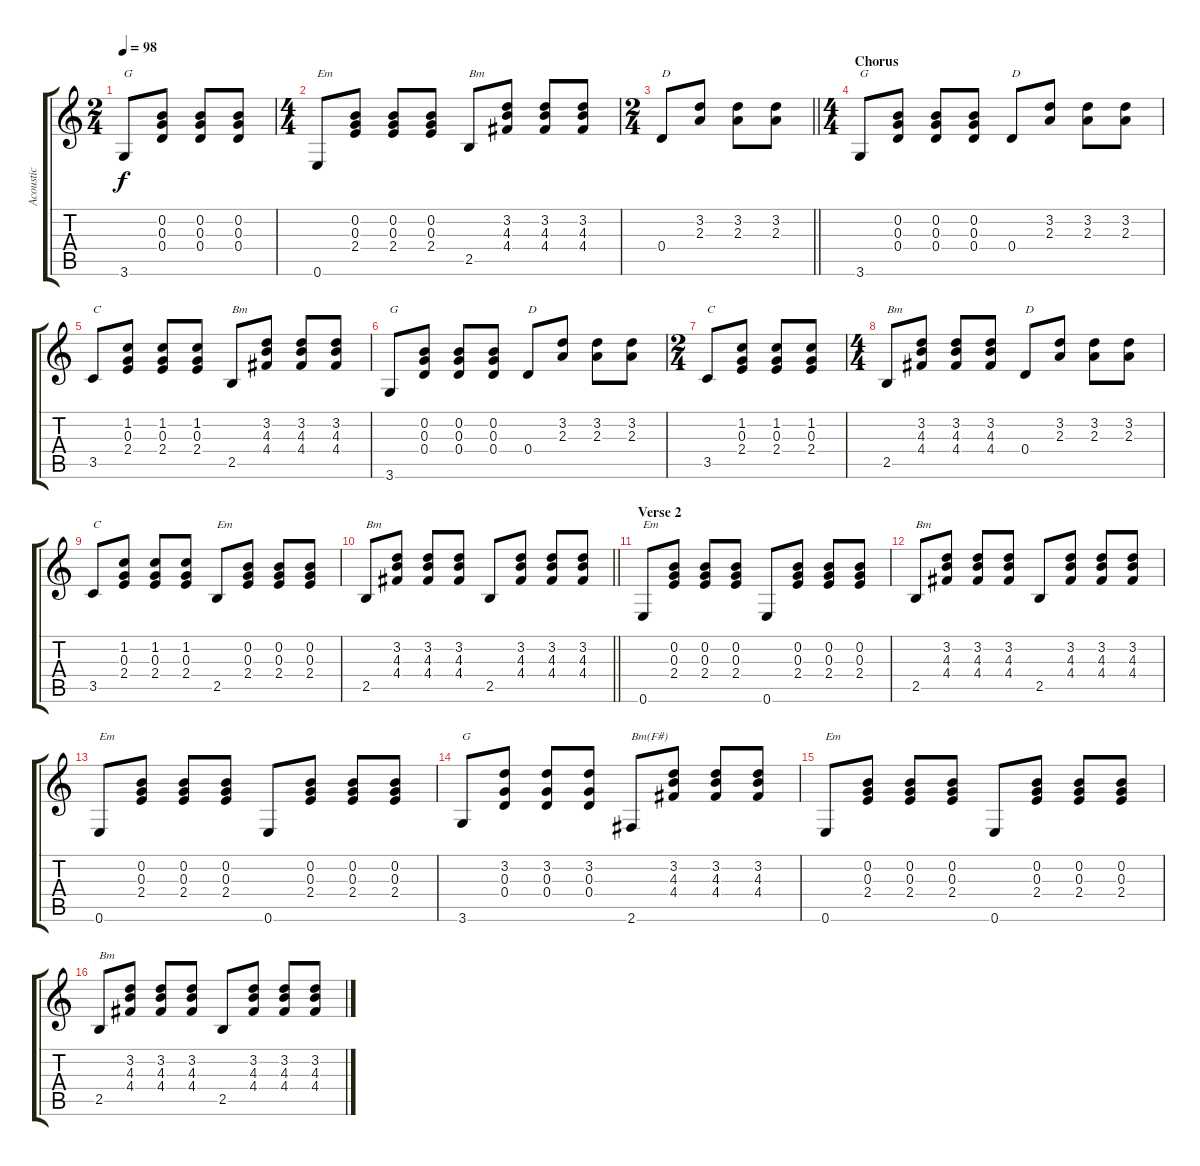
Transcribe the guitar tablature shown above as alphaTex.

\track ("Acoustic" "Acoustic") {instrument acousticguitarsteel}
\staff {score tabs}
\tuning (E4 B3 G3 D3 A2 E2) {hide}
\ts (2 4)
\tempo 98
\clef g2
\ks c
3.6.8{txt "G" dy f} (0.2 0.3 0.4).8 (0.2 0.3 0.4).8 (0.2 0.3 0.4).8 |
\ts (4 4)
0.6.8{txt "Em"} (0.2 0.3 2.4).8 (0.2 0.3 2.4).8 (0.2 0.3 2.4).8 2.5.8{txt "Bm"} (3.2 4.3 4.4).8 (3.2 4.3 4.4).8 (3.2 4.3 4.4).8 |
\ts (2 4)
\barLineRight lightlight
0.4.8{txt "D"} (3.2 2.3).8 (3.2 2.3).8 (3.2 2.3).8 |
\ts (4 4)
\section ("" "Chorus")
3.6.8{txt "G"} (0.2 0.3 0.4).8 (0.2 0.3 0.4).8 (0.2 0.3 0.4).8 0.4.8{txt "D"} (3.2 2.3).8 (3.2 2.3).8 (3.2 2.3).8 |
3.5.8{txt "C"} (1.2 0.3 2.4).8 (1.2 0.3 2.4).8 (1.2 0.3 2.4).8 2.5.8{txt "Bm"} (3.2 4.3 4.4).8 (3.2 4.3 4.4).8 (3.2 4.3 4.4).8 |
3.6.8{txt "G"} (0.2 0.3 0.4).8 (0.2 0.3 0.4).8 (0.2 0.3 0.4).8 0.4.8{txt "D"} (3.2 2.3).8 (3.2 2.3).8 (3.2 2.3).8 |
\ts (2 4)
3.5.8{txt "C"} (1.2 0.3 2.4).8 (1.2 0.3 2.4).8 (1.2 0.3 2.4).8 |
\ts (4 4)
2.5.8{txt "Bm"} (3.2 4.3 4.4).8 (3.2 4.3 4.4).8 (3.2 4.3 4.4).8 0.4.8{txt "D"} (3.2 2.3).8 (3.2 2.3).8 (3.2 2.3).8 |
3.5.8{txt "C"} (1.2 0.3 2.4).8 (1.2 0.3 2.4).8 (1.2 0.3 2.4).8 2.5.8{txt "Em"} (0.2 0.3 2.4).8 (0.2 0.3 2.4).8 (0.2 0.3 2.4).8 |
\barLineRight lightlight
2.5.8{txt "Bm"} (3.2 4.3 4.4).8 (3.2 4.3 4.4).8 (3.2 4.3 4.4).8 2.5.8 (3.2 4.3 4.4).8 (3.2 4.3 4.4).8 (3.2 4.3 4.4).8 |
\section ("" "Verse 2")
0.6.8{txt "Em"} (0.2 0.3 2.4).8 (0.2 0.3 2.4).8 (0.2 0.3 2.4).8 0.6.8 (0.2 0.3 2.4).8 (0.2 0.3 2.4).8 (0.2 0.3 2.4).8 |
2.5.8{txt "Bm"} (3.2 4.3 4.4).8 (3.2 4.3 4.4).8 (3.2 4.3 4.4).8 2.5.8 (3.2 4.3 4.4).8 (3.2 4.3 4.4).8 (3.2 4.3 4.4).8 |
0.6.8{txt "Em"} (0.2 0.3 2.4).8 (0.2 0.3 2.4).8 (0.2 0.3 2.4).8 0.6.8 (0.2 0.3 2.4).8 (0.2 0.3 2.4).8 (0.2 0.3 2.4).8 |
3.6.8{txt "G"} (3.2 0.3 0.4).8 (3.2 0.3 0.4).8 (3.2 0.3 0.4).8 2.6.8{txt "Bm(F#)"} (3.2 4.3 4.4).8 (3.2 4.3 4.4).8 (3.2 4.3 4.4).8 |
0.6.8{txt "Em"} (0.2 0.3 2.4).8 (0.2 0.3 2.4).8 (0.2 0.3 2.4).8 0.6.8 (0.2 0.3 2.4).8 (0.2 0.3 2.4).8 (0.2 0.3 2.4).8 |
2.5.8{txt "Bm"} (3.2 4.3 4.4).8 (3.2 4.3 4.4).8 (3.2 4.3 4.4).8 2.5.8 (3.2 4.3 4.4).8 (3.2 4.3 4.4).8 (3.2 4.3 4.4).8
